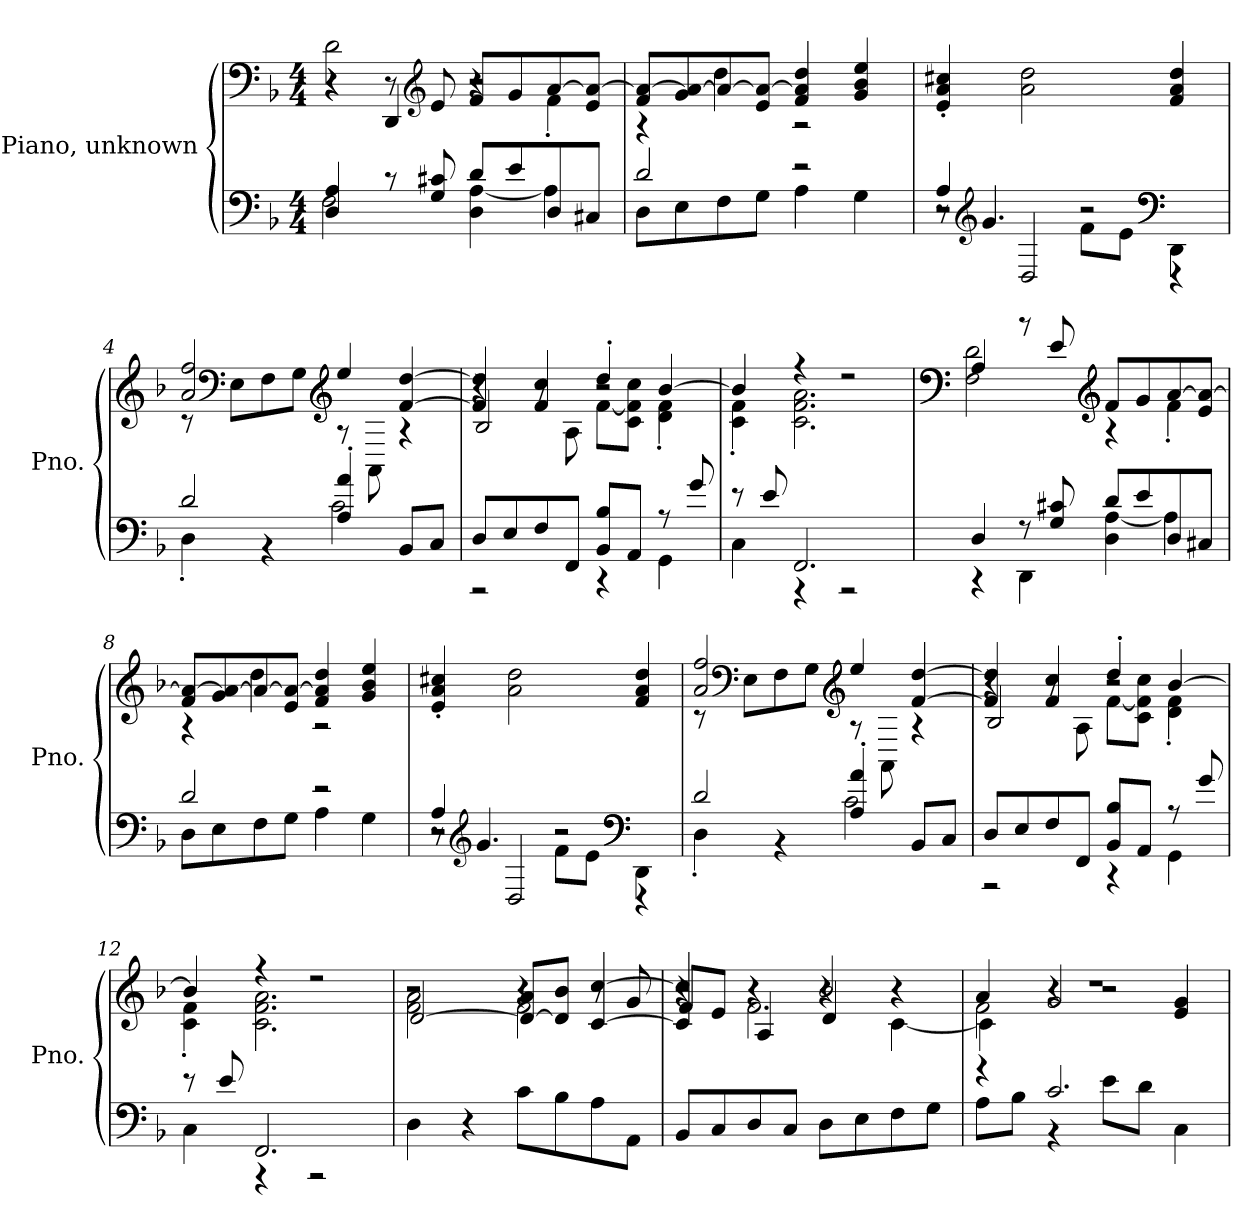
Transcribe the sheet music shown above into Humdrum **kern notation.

**kern	**kern
*part1	*part1
*staff2	*staff1
*I"Piano, unknown	*
*I'Pno.	*
*clefF4	*clefF4
*k[b-]	*k[b-]
*M4/4	*M4/4
*MM120	*MM120
=1	=1
*^	*^
*	*	*	*^
4D/ 4A/	2F\	4r	2d\	4r
8r	.	8r	.	4DD/
*	*	*clefG2	*	*
8G/ 8c#X/	.	8e/	.	.
8d/L	4D\ [4A\	8f/L	4r	2r
8e/	.	8g/	.	.
8D/	4A\]	[8a/	4f'\	.
8C#X/J	.	8e/ 8a/_J	.	.
*	*	*	*v	*v
=2	=2	=2	=2
2d/	8D\L	8f/ 8a/_L	4r
.	8E\	8g/ 8a/_	.
.	8F\	8a/_	4dd\
.	8G\J	8e/ 8a/_J	.
2r	4A\	4f/ 4a/] 4dd/	2r
.	4G\	4g/ 4b-/ 4ee/	.
*	*	*v	*v
=3	=3	=3
*	*^	*
8r	2r	4A/	4e/' 4a/' 4cc#X/'
*clefG2	*	*	*
4.g/	.	.	.
.	.	2D/	2a\ 2dd\
2r	8f\L	.	.
.	8e\J	.	.
*clefF4	*	*	*
.	4DD\	4r	4f/ 4a/ 4dd/
*	*v	*v	*
!!LO:LB:g=z
=4	=4	=4
*	*	*^
2d/	4D'\	2a/ 2ff/	8r
*	*	*clefF4	*
.	.	.	8E\L
.	4r	.	8F\
.	.	.	8G\J
*	*	*clefG2	*
4A/' 4a/'	2c\	4ee/	8r
.	.	.	8AA\
8BB-/L	.	[4f/ [4dd/	4r
8C/J	.	.	.
=5	=5	=5	=5
*	*	*	*^
8D/L	2r	4f/] 4dd/]	4r	2B-/
8E/	.	.	.	.
8F/	.	4f/ 4cc/	8r	.
8FF/J	.	.	8A\	.
8BB-/ 8B-/L	4r	4dd'/	[8f\L	2r
8AA/J	.	.	8c\ 8f\] 8cc\J	.
8r	4GG\	[4b-/	4d\' 4f\'	.
8g/	.	.	.	.
*	*	*	*v	*v
=6	=6	=6	=6
8r	4C\	4b-/]	4c\' 4f\'
8e/	.	.	.
2.FF/	4r	4r	2.c\ 2.f\ 2.a\
.	2r	2r	.
=7	=7	=7	=7
*	*	*clefF4	*
4D/	4r	4A/	2F\ 2d\
8r	4DD\	8r	.
8G/ 8c#X/	.	8e/	.
*	*	*clefG2	*
8d/L	4D\ [4A\	8f/L	4r
8e/	.	8g/	.
8D/	4A\]	[8a/	4f'\
8C#X/J	.	8e/ 8a/_J	.
!!LO:LB:g=z	!!
=8	=8	=8	=8
2d/	8D\L	8f/ 8a/_L	4r
.	8E\	8g/ 8a/_	.
.	8F\	8a/_	4dd\
.	8G\J	8e/ 8a/_J	.
2r	4A\	4f/ 4a/] 4dd/	2r
.	4G\	4g/ 4b-/ 4ee/	.
*	*	*v	*v
=9	=9	=9
*	*^	*
8r	2r	4A/	4e/' 4a/' 4cc#X/'
*clefG2	*	*	*
4.g/	.	.	.
.	.	2D/	2a\ 2dd\
2r	8f\L	.	.
.	8e\J	.	.
*clefF4	*	*	*
.	4DD\	4r	4f/ 4a/ 4dd/
*	*v	*v	*
=10	=10	=10
*	*	*^
2d/	4D'\	2a/ 2ff/	8r
*	*	*clefF4	*
.	.	.	8E\L
.	4r	.	8F\
.	.	.	8G\J
*	*	*clefG2	*
4A/' 4a/'	2c\	4ee/	8r
.	.	.	8AA\
8BB-/L	.	[4f/ [4dd/	4r
8C/J	.	.	.
=11	=11	=11	=11
*	*	*	*^
8D/L	2r	4f/] 4dd/]	4r	2B-/
8E/	.	.	.	.
8F/	.	4f/ 4cc/	8r	.
8FF/J	.	.	8A\	.
8BB-/ 8B-/L	4r	4dd'/	[8f\L	2r
8AA/J	.	.	8c\ 8f\] 8cc\J	.
8r	4GG\	[4b-/	4d\' 4f\'	.
8g/	.	.	.	.
*	*	*	*v	*v
!!LO:LB:g=z
=12	=12	=12	=12
8r	4C\	4b-/]	4c\' 4f\'
8e/	.	.	.
2.FF/	4r	4r	2.c\ 2.f\ 2.a\
.	2r	2r	.
*v	*v	*	*
=13	=13	=13
*	*	*^
4D\	2r	2f\ 2a\	[2d/
4r	.	.	.
8c\L	4r	2f\	8d/_ 8a/L
8B-\	.	.	8d/] 8b-/J
8A\	[4c/ [4cc/	.	8r
8AA\J	.	.	8g/
=14	=14	=14	=14
*	*	*	*^
8BB-/L	4c/] 4cc/]	4r	8f/L	2r
8C/	.	.	8e/J	.
8D/	4r	2.f\	4A/	.
8C/J	.	.	.	.
8D\L	2b-/	.	4d/	4r
8E\	.	.	.	.
8F\	.	.	4r	[4c\
8G\J	.	.	.	.
=15	=15	=15	=15	=15
*^	*	*	*	*
4r	8A\L	1r	2f\	4a/	4c\]
.	8B-\J	.	.	.	.
2.c/	4r	.	.	2g/	4r
.	8e\L	.	2r	.	2r
.	8d\J	.	.	.	.
.	4C\	.	.	4e/ 4g/	.
*v	*v	*	*	*	*
*	*v	*v	*v	*v
=	=
*-	*-
